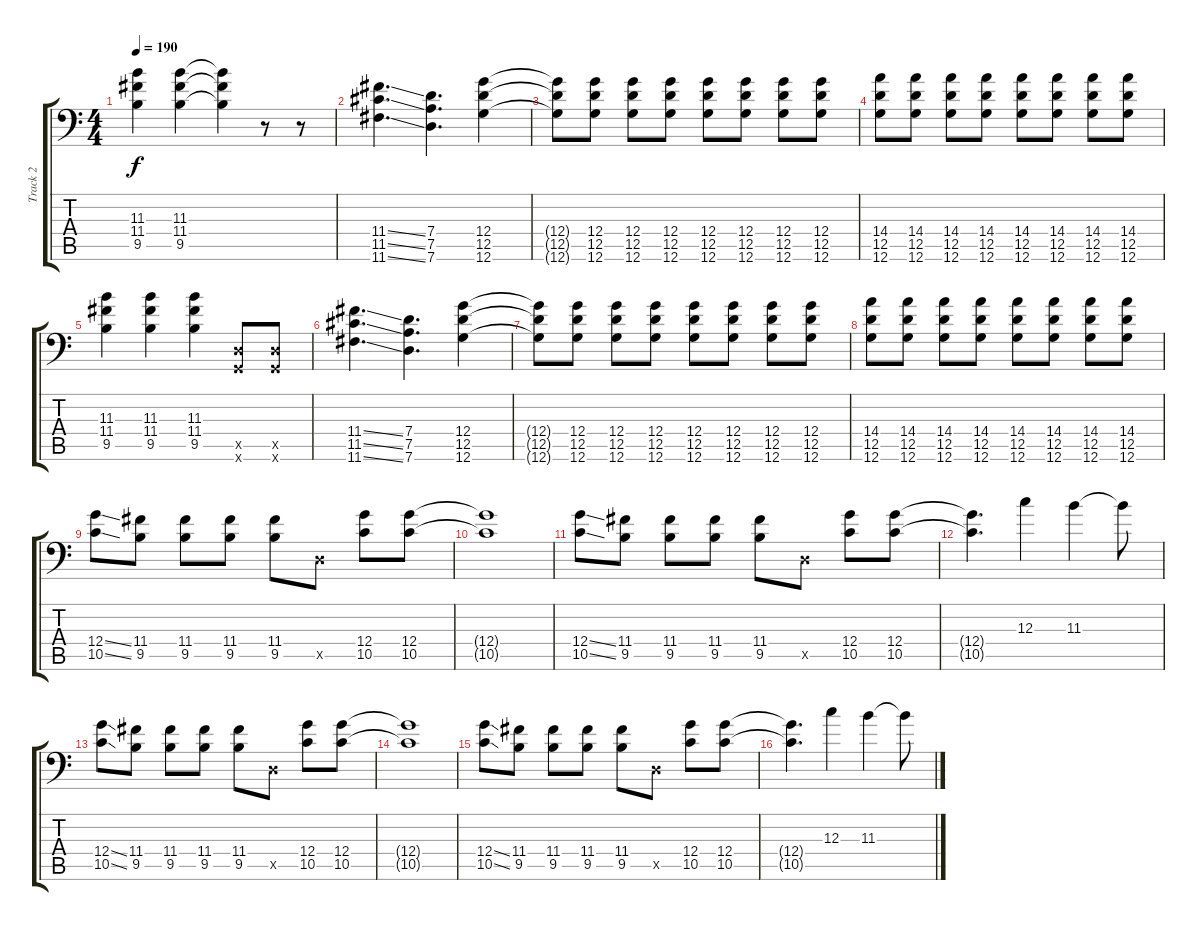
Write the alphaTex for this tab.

\track ("Track 2" "Track 2") {instrument overdrivenguitar}
\staff {score tabs}
\tuning (A3 F3 C3 G2 D2 G1) {hide}
\ts (4 4)
\tempo 190
\clef f4
\ks c
(11.3 11.4 9.5).4{dy f} (11.3 11.4 9.5).4 (11.3{t} 11.4{t} 9.5{t}).4 r.8 r.8 |
(11.4{ss} 11.5{ss} 11.6{ss}).4{d} (7.4 7.5 7.6).4{d} (12.4 12.5 12.6).4 |
(12.4{t} 12.5{t} 12.6{t}).8 (12.4 12.5 12.6).8 (12.4 12.5 12.6).8 (12.4 12.5 12.6).8 (12.4 12.5 12.6).8 (12.4 12.5 12.6).8 (12.4 12.5 12.6).8 (12.4 12.5 12.6).8 |
(14.4 12.5 12.6).8 (14.4 12.5 12.6).8 (14.4 12.5 12.6).8 (14.4 12.5 12.6).8 (14.4 12.5 12.6).8 (14.4 12.5 12.6).8 (14.4 12.5 12.6).8 (14.4 12.5 12.6).8 |
(11.3 11.4 9.5).4 (11.3 11.4 9.5).4 (11.3 11.4 9.5).4 (0.5{x} 0.6{x}).8 (0.5{x} 0.6{x}).8 |
(11.4{ss} 11.5{ss} 11.6{ss}).4{d} (7.4 7.5 7.6).4{d} (12.4 12.5 12.6).4 |
(12.4{t} 12.5{t} 12.6{t}).8 (12.4 12.5 12.6).8 (12.4 12.5 12.6).8 (12.4 12.5 12.6).8 (12.4 12.5 12.6).8 (12.4 12.5 12.6).8 (12.4 12.5 12.6).8 (12.4 12.5 12.6).8 |
(14.4 12.5 12.6).8 (14.4 12.5 12.6).8 (14.4 12.5 12.6).8 (14.4 12.5 12.6).8 (14.4 12.5 12.6).8 (14.4 12.5 12.6).8 (14.4 12.5 12.6).8 (14.4 12.5 12.6).8 |
(12.4{ss} 10.5{ss}).8{volume 9 instrument electricguitarclean} (11.4 9.5).8 (11.4 9.5).8 (11.4 9.5).8 (11.4 9.5).8 0.5{x}.8 (12.4 10.5).8 (12.4 10.5).8 |
(12.4{t} 10.5{t}).1 |
(12.4{ss} 10.5{ss}).8 (11.4 9.5).8 (11.4 9.5).8 (11.4 9.5).8 (11.4 9.5).8 0.5{x}.8 (12.4 10.5).8 (12.4 10.5).8 |
(12.4{t} 10.5{t}).4{d} 12.3.4 11.3.4 11.3{t}.8 |
(12.4{ss} 10.5{ss}).8 (11.4 9.5).8 (11.4 9.5).8 (11.4 9.5).8 (11.4 9.5).8 0.5{x}.8 (12.4 10.5).8 (12.4 10.5).8 |
(12.4{t} 10.5{t}).1 |
(12.4{ss} 10.5{ss}).8 (11.4 9.5).8 (11.4 9.5).8 (11.4 9.5).8 (11.4 9.5).8 0.5{x}.8 (12.4 10.5).8 (12.4 10.5).8 |
(12.4{t} 10.5{t}).4{d} 12.3.4 11.3.4 11.3{t}.8
